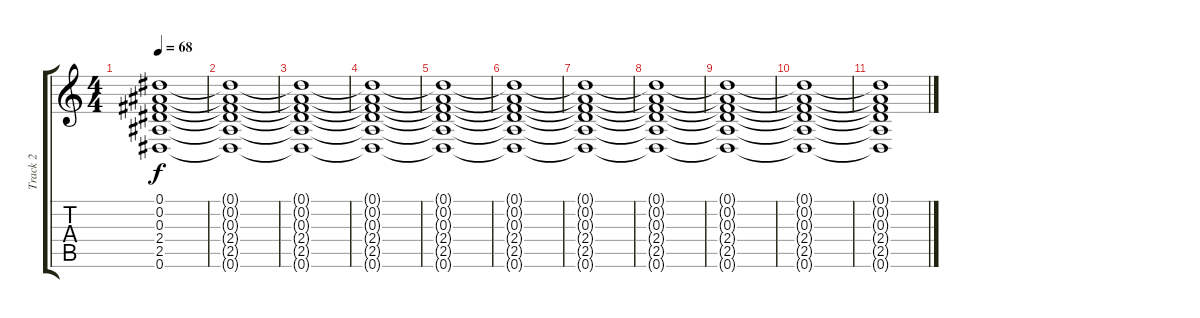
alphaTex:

\track ("Track 2" "Track 2") {instrument distortionguitar}
\staff {score tabs}
\tuning (Eb4 Bb3 Gb3 Db3 Ab2 Eb2) {hide}
\ts (4 4)
\tempo 68
\clef g2
\ks c
(0.1{t} 0.2{t} 0.3{t} 2.4{t} 2.5{t} 0.6{t}).1{dy f} |
(0.1{t} 0.2{t} 0.3{t} 2.4{t} 2.5{t} 0.6{t}).1 |
(0.1{t} 0.2{t} 0.3{t} 2.4{t} 2.5{t} 0.6{t}).1 |
(0.1{t} 0.2{t} 0.3{t} 2.4{t} 2.5{t} 0.6{t}).1 |
(0.1{t} 0.2{t} 0.3{t} 2.4{t} 2.5{t} 0.6{t}).1{volume 6} |
(0.1{t} 0.2{t} 0.3{t} 2.4{t} 2.5{t} 0.6{t}).1 |
(0.1{t} 0.2{t} 0.3{t} 2.4{t} 2.5{t} 0.6{t}).1 |
(0.1{t} 0.2{t} 0.3{t} 2.4{t} 2.5{t} 0.6{t}).1 |
(0.1{t} 0.2{t} 0.3{t} 2.4{t} 2.5{t} 0.6{t}).1{volume 0} |
(0.1{t} 0.2{t} 0.3{t} 2.4{t} 2.5{t} 0.6{t}).1 |
(0.1{t} 0.2{t} 0.3{t} 2.4{t} 2.5{t} 0.6{t}).1
